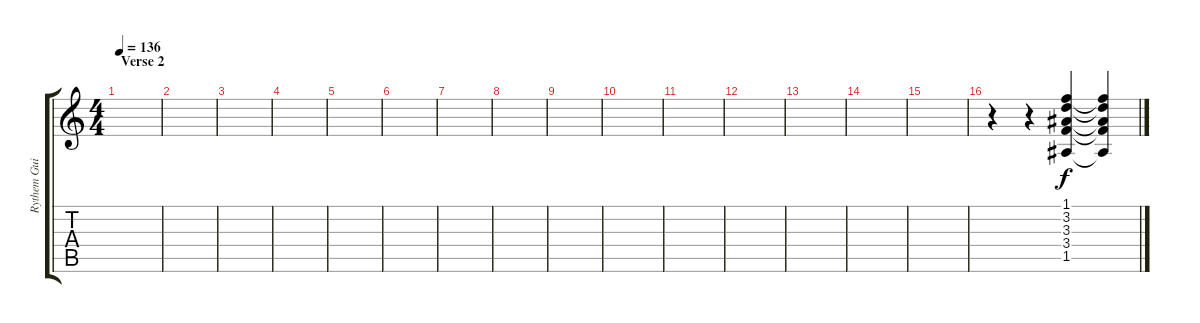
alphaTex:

\track ("Rythem Guitar" "Rythem Gui") {instrument acousticguitarnylon}
\staff {score tabs}
\tuning (E4 B3 G3 D3 A2 E2) {hide}
\ts (4 4)
\section ("" "Verse 2")
\tempo 136
\clef g2
\ks c
|
|
|
|
|
|
|
|
|
|
|
|
|
|
|
r.4 r.4 (1.1 3.2 3.3 3.4 1.5).4 (1.1{t} 3.2{t} 3.3{t} 3.4{t} 1.5{t}).4
